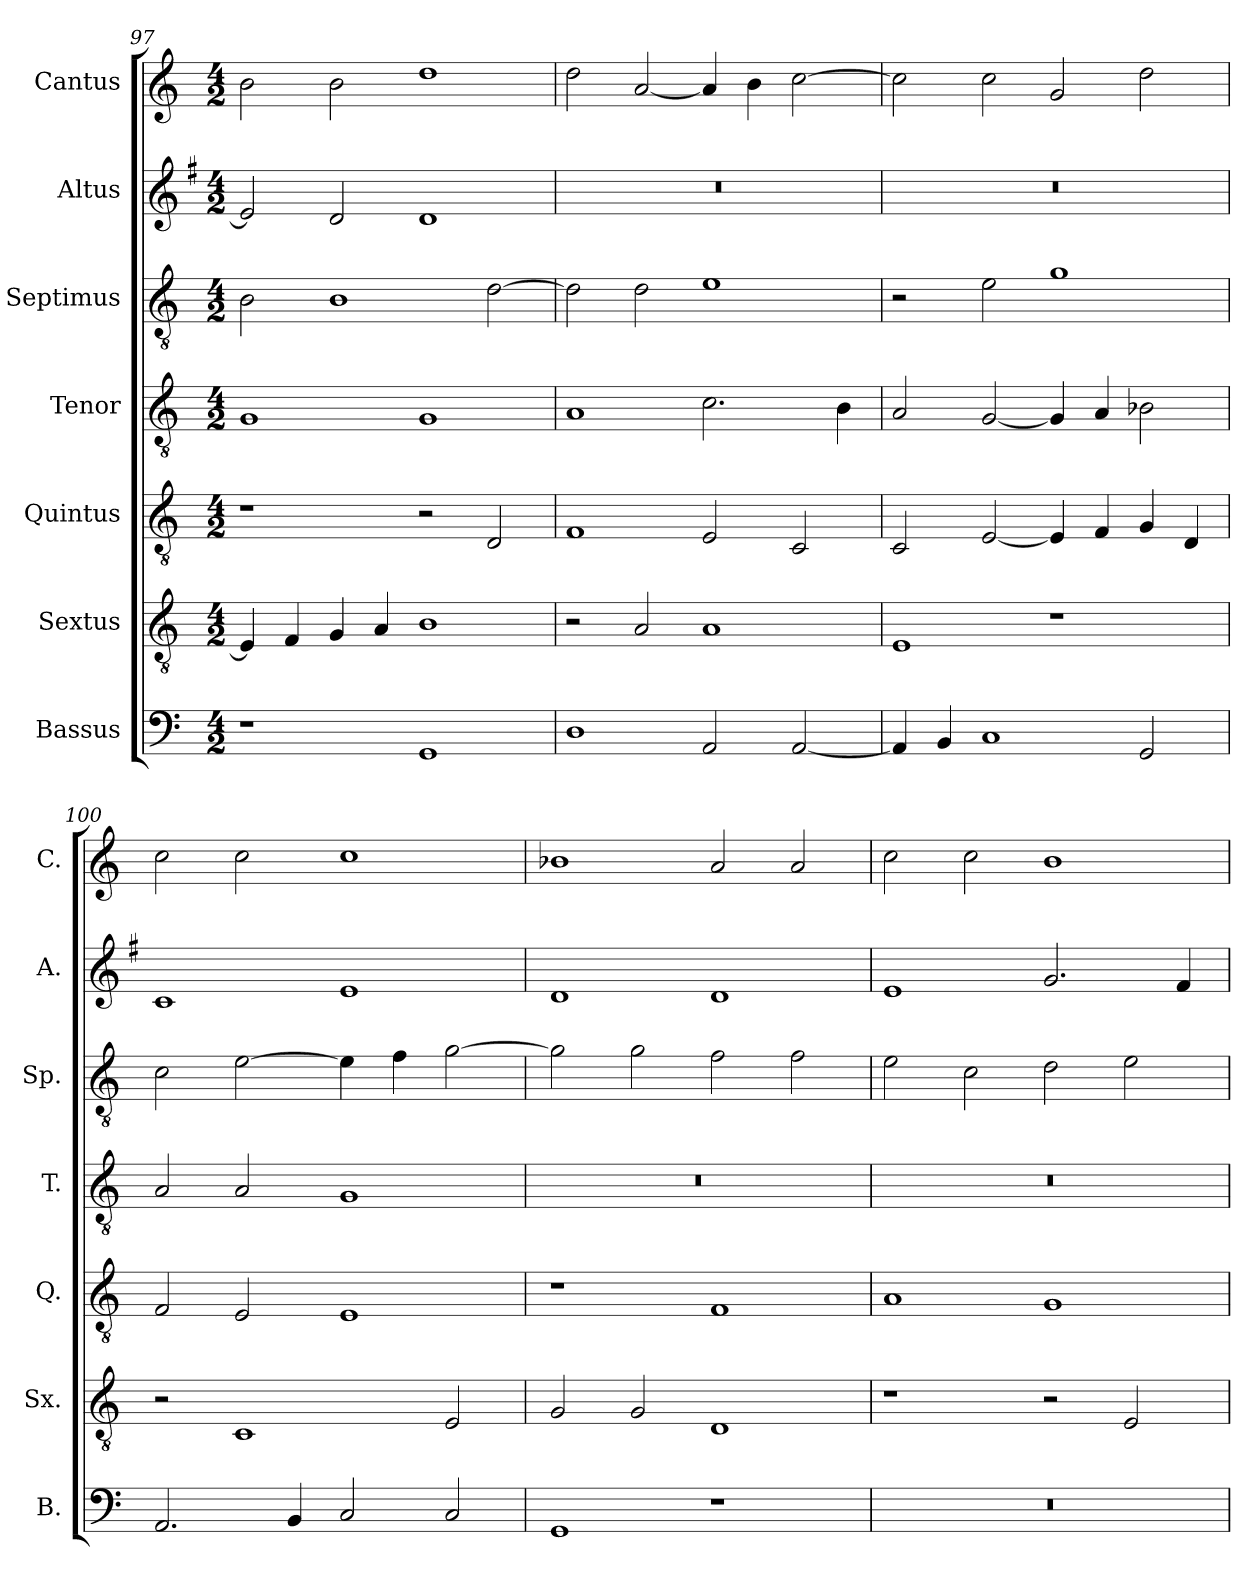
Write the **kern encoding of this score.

**kern	**kern	**kern	**kern	**kern	**kern	**kern
*part7	*part6	*part5	*part4	*part3	*part2	*part1
*staff7	*staff6	*staff5	*staff4	*staff3	*staff2	*staff1
*I"Bassus	*I"Sextus	*I"Quintus	*I"Tenor	*I"Septimus	*I"Altus	*I"Cantus
*I'B.	*I'Sx.	*I'Q.	*I'T.	*I'Sp.	*I'A.	*I'C.
*clefF4	*clefGv2	*clefGv2	*clefGv2	*clefGv2	*clefG2	*clefG2
*k[]	*k[]	*k[]	*k[]	*k[]	*k[f#]	*k[]
*M4/2	*M4/2	*M4/2	*M4/2	*M4/2	*M4/2	*M4/2
=97	=97	=97	=97	=97	=97	=97
1r	4E/]	1r	1G	2B\	2e/]	2b\
.	4F/	.	.	.	.	.
.	4G/	.	.	1B	2d/	2b\
.	4A/	.	.	.	.	.
1GG	1B	2r	1G	.	1d	1dd
.	.	2D/	.	[2d\	.	.
!!LO:PB:g=z
=98	=98	=98	=98	=98	=98	=98
1D	2r	1F	1A	2d\]	0r	2dd\
.	2A/	.	.	2d\	.	[2a/
2AA/	1A	2E/	2.c\	1e	.	4a/]
.	.	.	.	.	.	4b\
[2AA/	.	2C/	.	.	.	[2cc\
.	.	.	4B\	.	.	.
=99	=99	=99	=99	=99	=99	=99
4AA/]	1E	2C/	2A/	2r	0r	2cc\]
4BB/	.	.	.	.	.	.
1C	.	[2E/	[2G/	2e\	.	2cc\
.	1r	4E/]	4G/]	1g	.	2g/
.	.	4F/	4A/	.	.	.
2GG/	.	4G/	2B-X\	.	.	2dd\
.	.	4D/	.	.	.	.
=100	=100	=100	=100	=100	=100	=100
2.AA/	2r	2F/	2A/	2c\	1c	2cc\
.	1C	2E/	2A/	[2e\	.	2cc\
4BB/	.	.	.	.	.	.
2C/	.	1E	1G	4e\]	1e	1cc
.	.	.	.	4f\	.	.
2C/	2E/	.	.	[2g\	.	.
=101	=101	=101	=101	=101	=101	=101
1GG	2G/	1r	0r	2g\]	1d	1b-X
.	2G/	.	.	2g\	.	.
1r	1D	1F	.	2f\	1d	2a/
.	.	.	.	2f\	.	2a/
=102	=102	=102	=102	=102	=102	=102
0r	1r	1A	0r	2e\	1e	2cc\
.	.	.	.	2c\	.	2cc\
.	2r	1G	.	2d\	2.g/	1b
.	2E/	.	.	2e\	.	.
.	.	.	.	.	4f#/	.
=	=	=	=	=	=	=
*-	*-	*-	*-	*-	*-	*-
